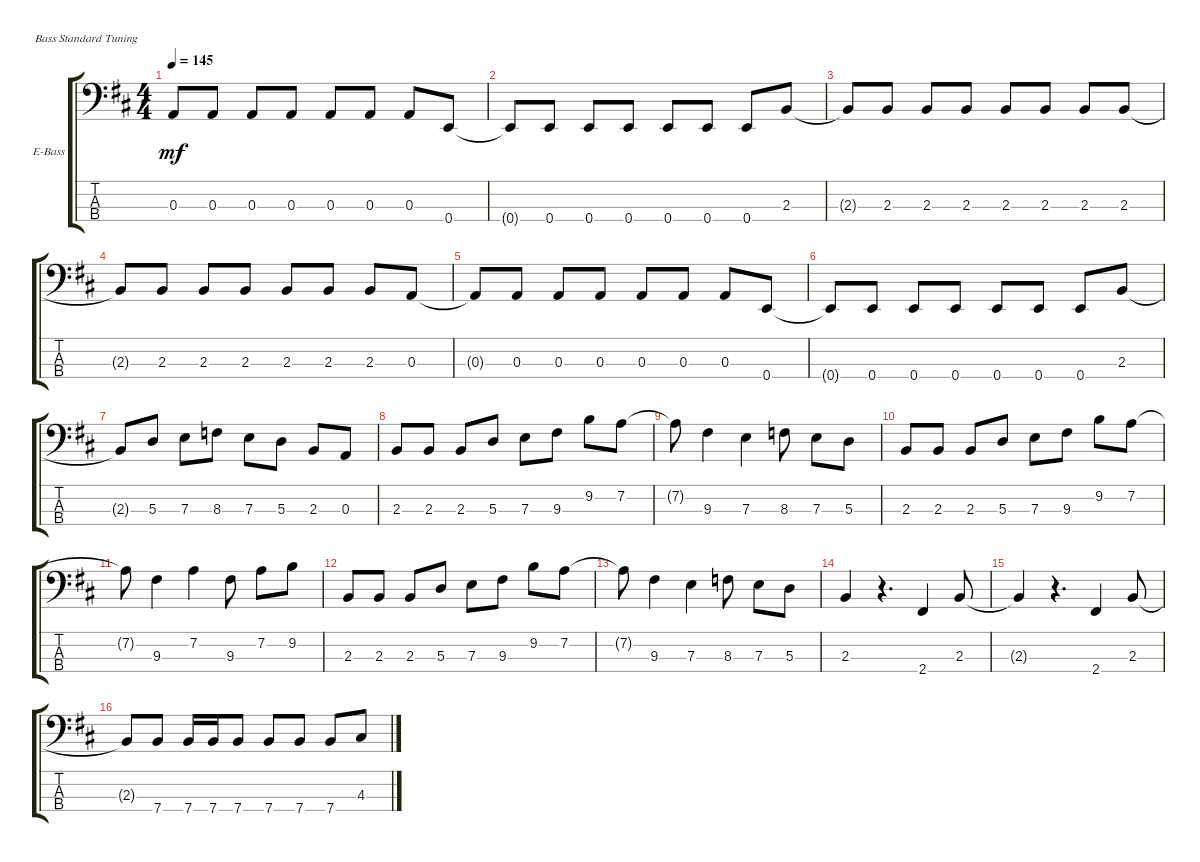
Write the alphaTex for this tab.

\defaultSystemsLayout 4
\bracketExtendMode groupsimilarinstruments
\firstSystemTrackNameOrientation horizontal
\otherSystemsTrackNameOrientation horizontal
\track ("Electric Bass" "E-Bass") {instrument electricbassfinger}
\staff {score tabs}
\tuning (G2 D2 A1 E1)
\ts (4 4)
\tempo 145
\clef f4
\ks bminor
0.3{t}.8{dy mf} 0.3.8 0.3.8 0.3.8 0.3.8 0.3.8 0.3.8 0.4.8 |
0.4{t}.8 0.4.8 0.4.8 0.4.8 0.4.8 0.4.8 0.4.8 2.3.8 |
2.3{t}.8 2.3.8 2.3.8 2.3.8 2.3.8 2.3.8 2.3.8 2.3.8 |
2.3{t}.8 2.3.8 2.3.8 2.3.8 2.3.8 2.3.8 2.3.8 0.3.8 |
0.3{t}.8 0.3.8 0.3.8 0.3.8 0.3.8 0.3.8 0.3.8 0.4.8 |
0.4{t}.8 0.4.8 0.4.8 0.4.8 0.4.8 0.4.8 0.4.8 2.3.8 |
2.3{t}.8 5.3.8 7.3.8 8.3.8 7.3.8 5.3.8 2.3.8 0.3.8 |
2.3.8 2.3.8 2.3.8 5.3.8 7.3.8 9.3.8 9.2.8 7.2.8 |
7.2{t}.8 9.3.4 7.3.4 8.3.8 7.3.8 5.3.8 |
2.3.8 2.3.8 2.3.8 5.3.8 7.3.8 9.3.8 9.2.8 7.2.8 |
7.2{t}.8 9.3.4 7.2.4 9.3.8 7.2.8 9.2.8 |
2.3.8 2.3.8 2.3.8 5.3.8 7.3.8 9.3.8 9.2.8 7.2.8 |
7.2{t}.8 9.3.4 7.3.4 8.3.8 7.3.8 5.3.8 |
2.3.4 r.4{d} 2.4.4 2.3.8 |
2.3{t}.4 r.4{d} 2.4.4 2.3.8 |
2.3{t}.8 7.4.8 7.4.16 7.4.16 7.4.8 7.4.8 7.4.8 7.4.8 4.3.8
